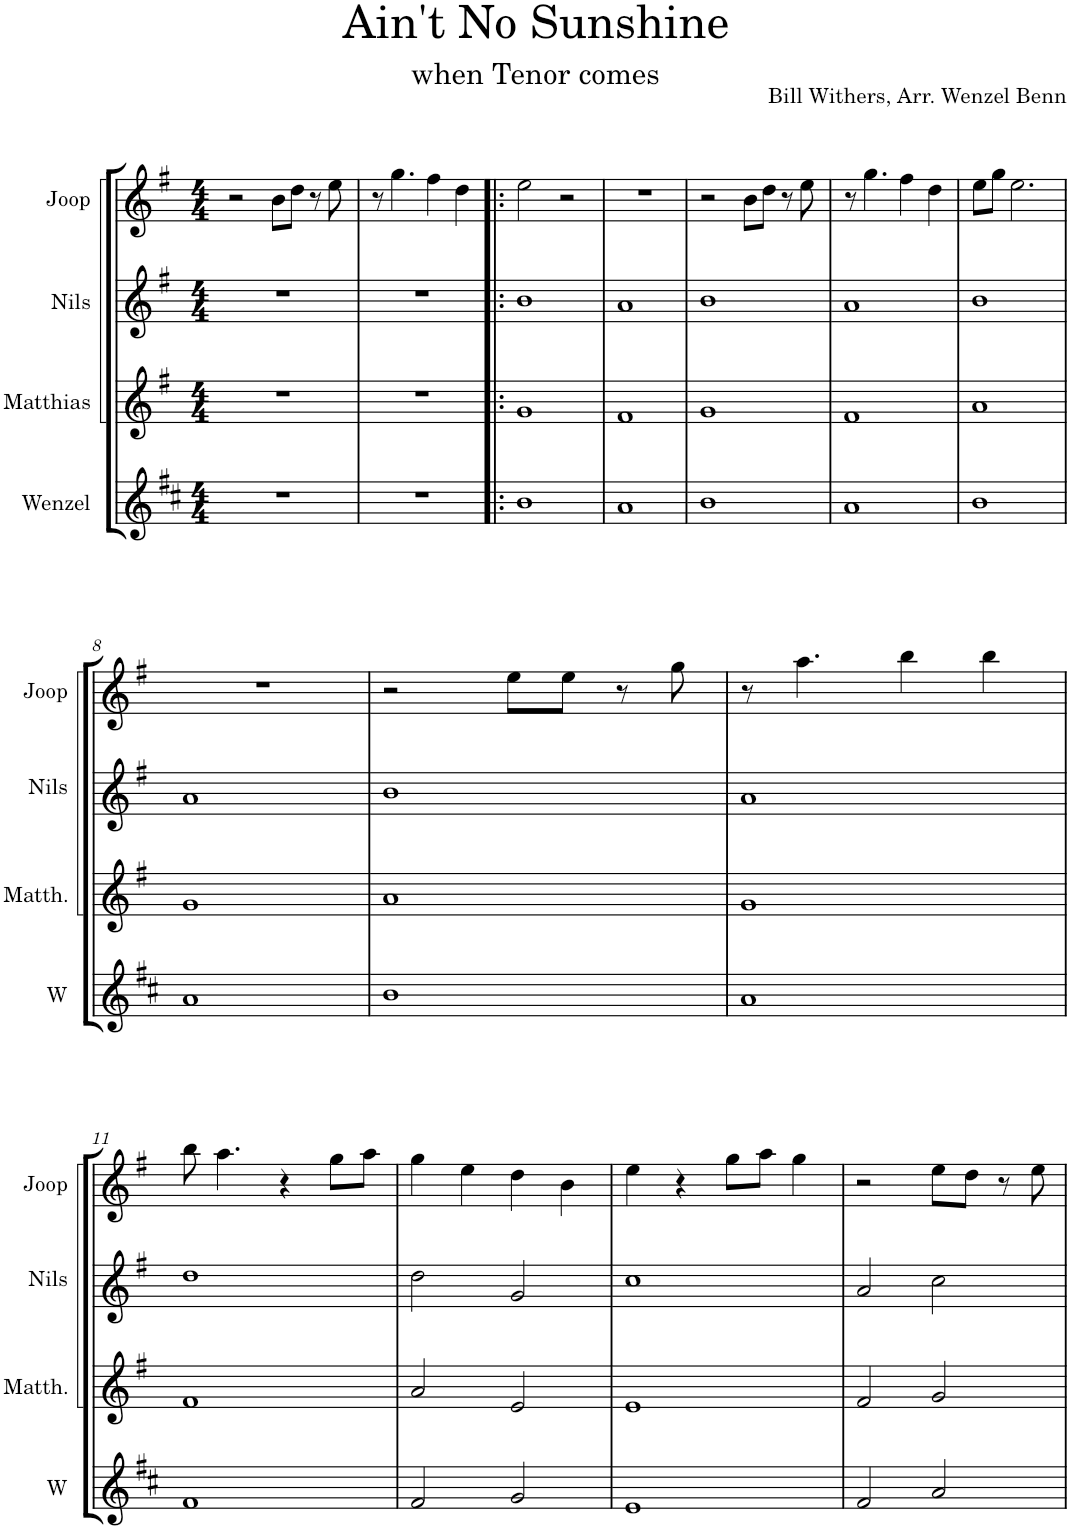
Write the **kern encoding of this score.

**kern	**kern	**kern	**kern
*part4	*part3	*part2	*part1
*staff4	*staff3	*staff2	*staff1
*I"Wenzel	*I"Matthias	*I"Nils	*I"Joop
*I'W	*I'Matth.	*I'Nils	*I'Joop
*clefG2	*clefG2	*clefG2	*clefG2
*Trd12c21	*Trd8c14	*Trd8c14	*Trd8c14
*k[f#c#]	*k[f#]	*k[f#]	*k[f#]
*M4/4	*M4/4	*M4/4	*M4/4
=1	=1	=1	=1
1r	1r	1r	2r
.	.	.	8b\L
.	.	.	8dd\J
.	.	.	8r
.	.	.	8ee\
=2	=2	=2	=2
1r	1r	1r	8r
.	.	.	4.gg\
.	.	.	4ff#\
.	.	.	4dd\
=3!|:	=3!|:	=3!|:	=3!|:
1b	1g	1b	2ee\
.	.	.	2r
=4	=4	=4	=4
1a	1f#	1a	1r
=5	=5	=5	=5
1b	1g	1b	2r
.	.	.	8b\L
.	.	.	8dd\J
.	.	.	8r
.	.	.	8ee\
=6	=6	=6	=6
1a	1f#	1a	8r
.	.	.	4.gg\
.	.	.	4ff#\
.	.	.	4dd\
=7	=7	=7	=7
1b	1a	1b	8ee\L
.	.	.	8gg\J
.	.	.	2.ee\
!!LO:LB:g=z
=8	=8	=8	=8
1a	1g	1a	1r
=9	=9	=9	=9
1b	1a	1b	2r
.	.	.	8ee\L
.	.	.	8ee\J
.	.	.	8r
.	.	.	8gg\
=10	=10	=10	=10
1a	1g	1a	8r
.	.	.	4.aa\
.	.	.	4bb\
.	.	.	4bb\
!!LO:LB:g=z
=11	=11	=11	=11
1f#	1f#	1dd	8bb\
.	.	.	4.aa\
.	.	.	4r
.	.	.	8gg\L
.	.	.	8aa\J
=12	=12	=12	=12
2f#/	2a/	2dd\	4gg\
.	.	.	4ee\
2g/	2e/	2g/	4dd\
.	.	.	4b\
=13	=13	=13	=13
1e	1e	1cc	4ee\
.	.	.	4r
.	.	.	8gg\L
.	.	.	8aa\J
.	.	.	4gg\
=14	=14	=14	=14
2f#/	2f#/	2a/	2r
2a/	2g/	2cc\	8ee\L
.	.	.	8dd\J
.	.	.	8r
.	.	.	8ee\
=	=	=	=
*-	*-	*-	*-
